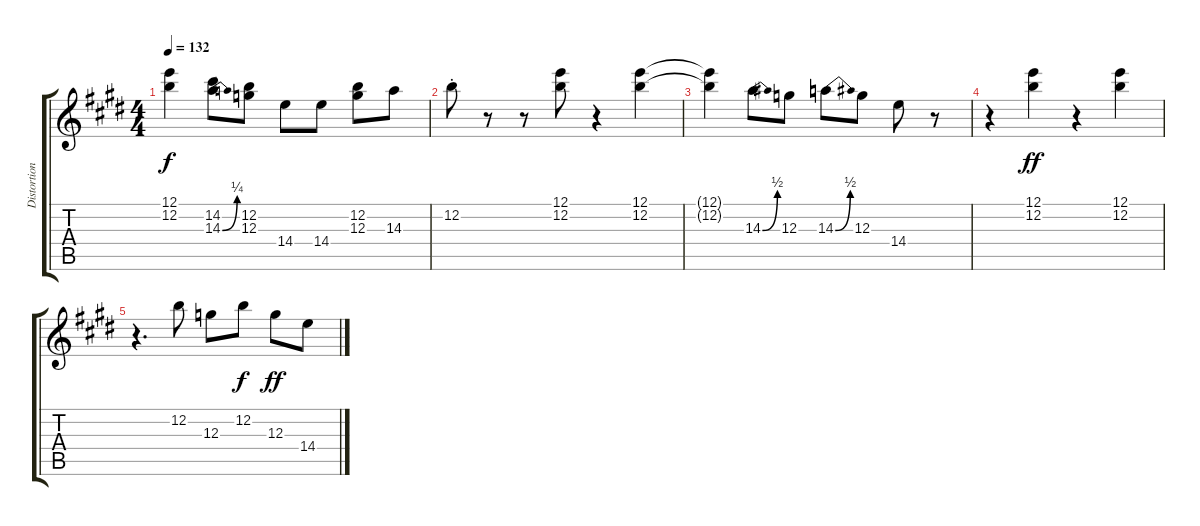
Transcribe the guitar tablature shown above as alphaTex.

\track ("Distortion Lead [Guitar II]" "Distortion") {instrument distortionguitar}
\staff {score tabs}
\tuning (E4 B3 G3 D3 A2 E2) {hide}
\ts (4 4)
\tempo 132
\clef g2
\ks e
(12.1{t} 12.2{t}).4{dy f} (14.2 14.3{be (bend 0 0 60 1)}).8 (12.2 12.3).8 14.4.8 14.4.8 (12.2 12.3).8 14.3.8 |
12.2{st}.8 r.8 r.8 (12.1 12.2).8 r.4 (12.1 12.2).4 |
(12.1{t} 12.2{t}).4 14.3{be (bend 0 0 60 2)}.8 12.3.8 14.3{be (bend 0 0 60 2)}.8 12.3.8 14.4.8 r.8 |
r.4 (12.1 12.2).4{dy ff} r.4 (12.1 12.2).4 |
r.4{d} 12.2.8 12.3.8 12.2.8{dy f} 12.3.8{dy ff} 14.4.8
